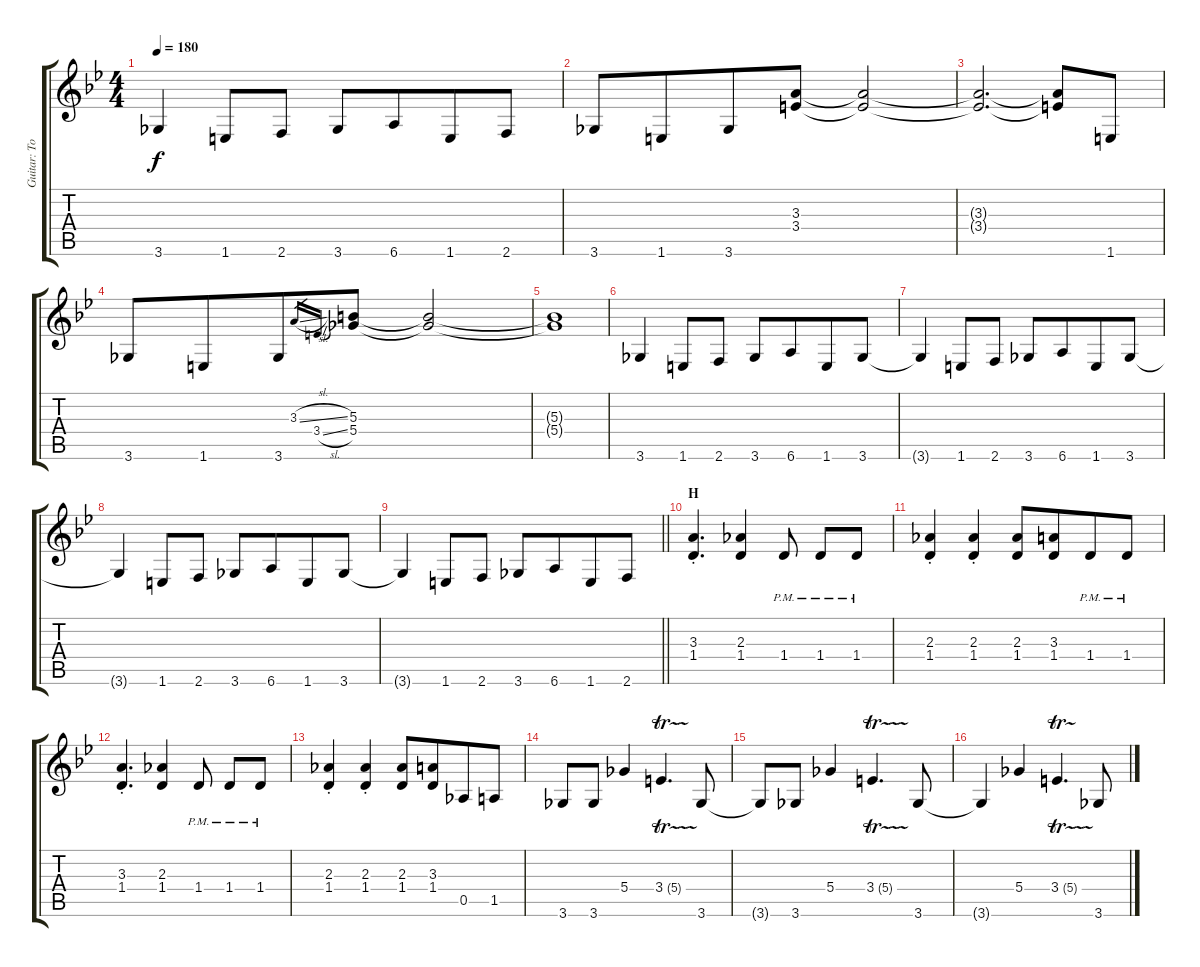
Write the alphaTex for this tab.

\track ("Guitar: Tony" "Guitar: To") {instrument overdrivenguitar}
\staff {score tabs}
\tuning (Eb4 Bb3 Gb3 Db3 Ab2 Eb2) {hide}
\ts (4 4)
\tempo 180
\clef g2
\ks bb
3.6{t}.4{dy f} 1.6.8 2.6.8 3.6.8 6.6.8{beam merge} 1.6.8 2.6.8 |
3.6.8 1.6.8{beam merge} 3.6.8 (3.3 3.4).8 (3.3{t} 3.4{t}).2 |
(3.3{t} 3.4{t}).2{d} (3.3{t} 3.4{t}).8 1.6.8 |
3.6.8 1.6.8{beam merge} 3.6.8 3.3{sl}.16{gr} 3.4{sl}.16{gr} (5.3 5.4).8 (5.3{t} 5.4{t}).2 |
(5.3{t} 5.4{t}).1 |
3.6.4 1.6.8 2.6.8 3.6.8 6.6.8{beam merge} 1.6.8 3.6.8 |
3.6{t}.4 1.6.8 2.6.8 3.6.8 6.6.8{beam merge} 1.6.8 3.6.8 |
3.6{t}.4 1.6.8 2.6.8 3.6.8 6.6.8{beam merge} 1.6.8 3.6.8 |
\barLineRight lightlight
3.6{t}.4 1.6.8 2.6.8 3.6.8 6.6.8{beam merge} 1.6.8 2.6.8 |
\section ("" "H")
(3.3{st} 1.4{st}).4{d} (2.3 1.4).4 1.4{pm}.8 1.4{pm}.8 1.4{pm}.8 |
(2.3{st} 1.4{st}).4 (2.3{st} 1.4{st}).4 (2.3 1.4).8 (3.3 1.4).8{beam merge} 1.4{pm}.8 1.4{pm}.8 |
(3.3{st} 1.4{st}).4{d} (2.3 1.4).4 1.4{pm}.8 1.4{pm}.8 1.4{pm}.8 |
(2.3{st} 1.4{st}).4 (2.3{st} 1.4{st}).4 (2.3 1.4).8 (3.3 1.4).8{beam merge} 0.5.8 1.5.8 |
3.6.8 3.6.8 5.4.4 3.4{tr (5 16)}.4{d} 3.6.8 |
3.6{t}.8 3.6.8 5.4.4 3.4{tr (5 16)}.4{d} 3.6.8 |
3.6{t}.4 5.4.4 3.4{tr (5 16)}.4{d} 3.6.8
